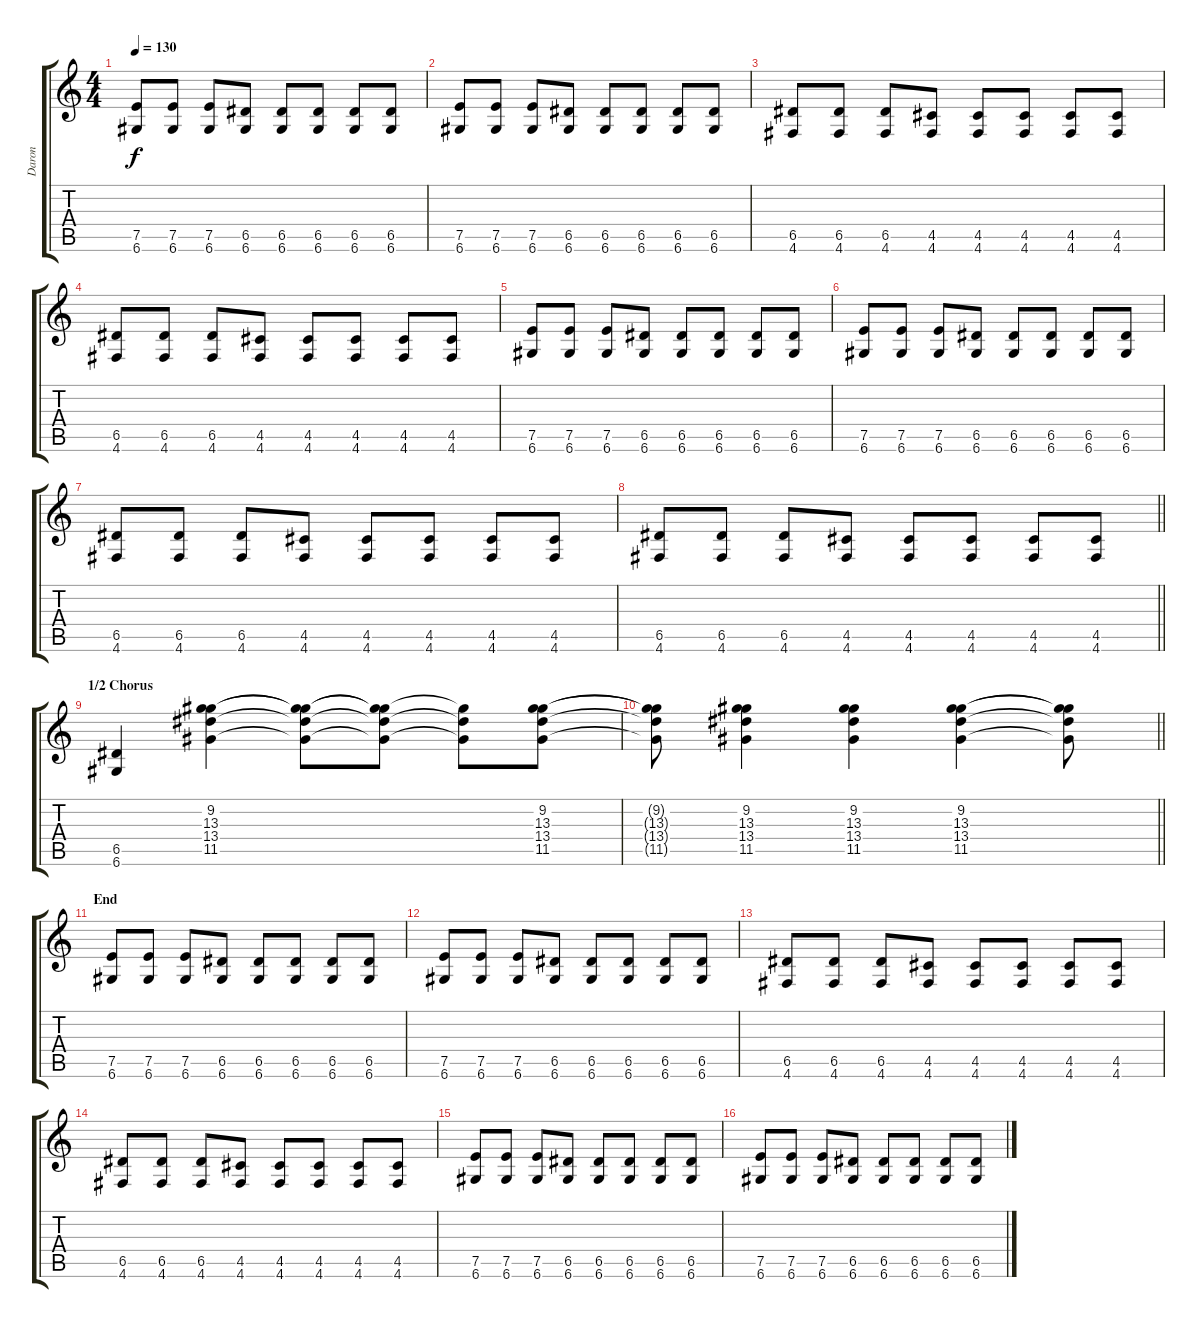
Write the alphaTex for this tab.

\track ("Daron" "Daron") {instrument overdrivenguitar}
\staff {score tabs}
\tuning (E4 B3 G3 D3 A2 D2) {hide}
\ts (4 4)
\tempo 130
\clef g2
\ks c
(7.5 6.6).8{dy f} (7.5 6.6).8 (7.5 6.6).8 (6.5 6.6).8 (6.5 6.6).8 (6.5 6.6).8 (6.5 6.6).8 (6.5 6.6).8 |
(7.5 6.6).8 (7.5 6.6).8 (7.5 6.6).8 (6.5 6.6).8 (6.5 6.6).8 (6.5 6.6).8 (6.5 6.6).8 (6.5 6.6).8 |
(6.5 4.6).8 (6.5 4.6).8 (6.5 4.6).8 (4.5 4.6).8 (4.5 4.6).8 (4.5 4.6).8 (4.5 4.6).8 (4.5 4.6).8 |
(6.5 4.6).8 (6.5 4.6).8 (6.5 4.6).8 (4.5 4.6).8 (4.5 4.6).8 (4.5 4.6).8 (4.5 4.6).8 (4.5 4.6).8 |
(7.5 6.6).8 (7.5 6.6).8 (7.5 6.6).8 (6.5 6.6).8 (6.5 6.6).8 (6.5 6.6).8 (6.5 6.6).8 (6.5 6.6).8 |
(7.5 6.6).8 (7.5 6.6).8 (7.5 6.6).8 (6.5 6.6).8 (6.5 6.6).8 (6.5 6.6).8 (6.5 6.6).8 (6.5 6.6).8 |
(6.5 4.6).8 (6.5 4.6).8 (6.5 4.6).8 (4.5 4.6).8 (4.5 4.6).8 (4.5 4.6).8 (4.5 4.6).8 (4.5 4.6).8 |
\barLineRight lightlight
(6.5 4.6).8 (6.5 4.6).8 (6.5 4.6).8 (4.5 4.6).8 (4.5 4.6).8 (4.5 4.6).8 (4.5 4.6).8 (4.5 4.6).8 |
\section ("" "1/2 Chorus")
(6.5 6.6).4 (9.2 13.3 13.4 11.5).4 (9.2{t} 13.3{t} 13.4{t} 11.5{t}).8 (9.2{t} 13.3{t} 13.4{t} 11.5{t}).8 (13.3{t} 13.4{t} 11.5{t}).8 (9.2 13.3 13.4 11.5).8 |
\barLineRight lightlight
(9.2{t} 13.3{t} 13.4{t} 11.5{t}).8 (9.2 13.3 13.4 11.5).4 (9.2 13.3 13.4 11.5).4 (9.2 13.3 13.4 11.5).4 (9.2{t} 13.3{t} 13.4{t} 11.5{t}).8 |
\section ("" "End")
(7.5 6.6).8 (7.5 6.6).8 (7.5 6.6).8 (6.5 6.6).8 (6.5 6.6).8 (6.5 6.6).8 (6.5 6.6).8 (6.5 6.6).8 |
(7.5 6.6).8 (7.5 6.6).8 (7.5 6.6).8 (6.5 6.6).8 (6.5 6.6).8 (6.5 6.6).8 (6.5 6.6).8 (6.5 6.6).8 |
(6.5 4.6).8 (6.5 4.6).8 (6.5 4.6).8 (4.5 4.6).8 (4.5 4.6).8 (4.5 4.6).8 (4.5 4.6).8 (4.5 4.6).8 |
(6.5 4.6).8 (6.5 4.6).8 (6.5 4.6).8 (4.5 4.6).8 (4.5 4.6).8 (4.5 4.6).8 (4.5 4.6).8 (4.5 4.6).8 |
(7.5 6.6).8 (7.5 6.6).8 (7.5 6.6).8 (6.5 6.6).8 (6.5 6.6).8 (6.5 6.6).8 (6.5 6.6).8 (6.5 6.6).8 |
(7.5 6.6).8 (7.5 6.6).8 (7.5 6.6).8 (6.5 6.6).8 (6.5 6.6).8 (6.5 6.6).8 (6.5 6.6).8 (6.5 6.6).8
